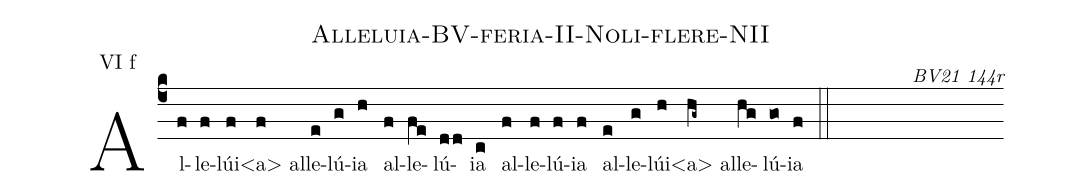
name: Alleluia-BV-feria-II-Noli-flere-NII;
commentary: BV21 144r;
annotation: VI f;
%%
(c4) Al(f)le(f)lúi(f)<a> al(f)le(e)lú(g)ia(h) al(f)le(fe)lú(dd)ia(c) al(f)le(f)lú(f)ia(f) al(e)le(g)lúi(h)<a> al(hg~)le(hg)lú(go)ia(f) (::)
